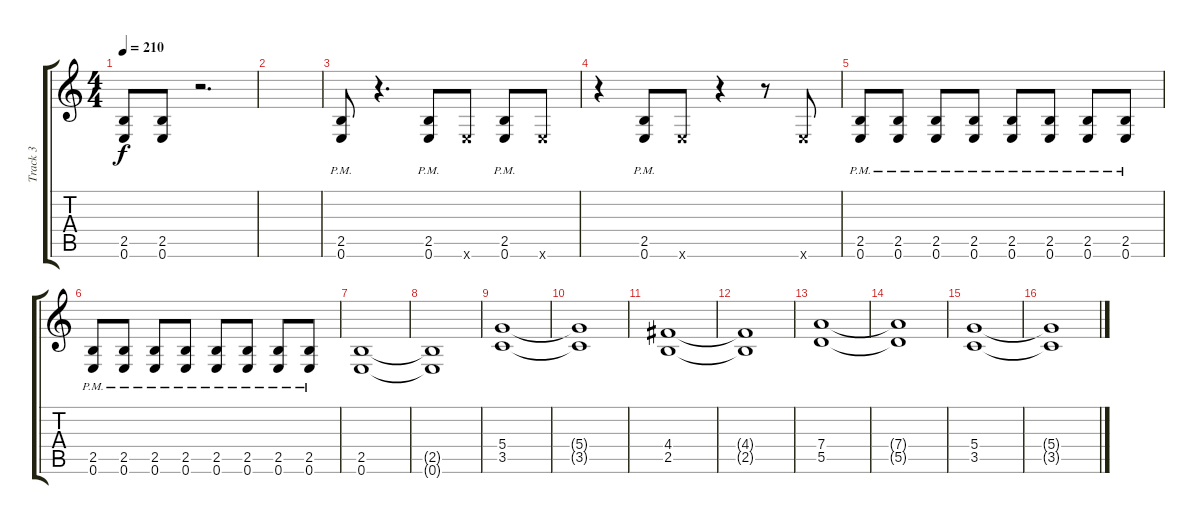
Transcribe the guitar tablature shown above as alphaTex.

\track ("Track 3" "Track 3") {instrument overdrivenguitar}
\staff {score tabs}
\tuning (E4 B3 G3 D3 A2 E2) {hide}
\ts (4 4)
\tempo 210
\clef g2
\ks c
(2.5 0.6).8{dy f} (2.5 0.6).8 r.2{d} |
|
(2.5{pm} 0.6{pm}).8 r.4{d} (2.5{pm} 0.6{pm}).8 0.6{x}.8 (2.5{pm} 0.6{pm}).8 0.6{x}.8 |
r.4 (2.5{pm} 0.6{pm}).8 0.6{x}.8 r.4 r.8 0.6{x}.8 |
(2.5{pm} 0.6).8 (2.5{pm} 0.6{pm}).8 (2.5{pm} 0.6{pm}).8 (2.5{pm} 0.6{pm}).8 (2.5{pm} 0.6{pm}).8 (2.5{pm} 0.6{pm}).8 (2.5{pm} 0.6{pm}).8 (2.5{pm} 0.6{pm}).8 |
(2.5{pm} 0.6{pm}).8 (2.5{pm} 0.6{pm}).8 (2.5{pm} 0.6{pm}).8 (2.5{pm} 0.6{pm}).8 (2.5{pm} 0.6{pm}).8 (2.5{pm} 0.6{pm}).8 (2.5{pm} 0.6{pm}).8 (2.5{pm} 0.6).8 |
(2.5 0.6).1 |
(2.5{t} 0.6{t}).1 |
(5.4 3.5).1 |
(5.4{t} 3.5{t}).1 |
(4.4 2.5).1 |
(4.4{t} 2.5{t}).1 |
(7.4 5.5).1 |
(7.4{t} 5.5{t}).1 |
(5.4 3.5).1 |
(5.4{t} 3.5{t}).1
